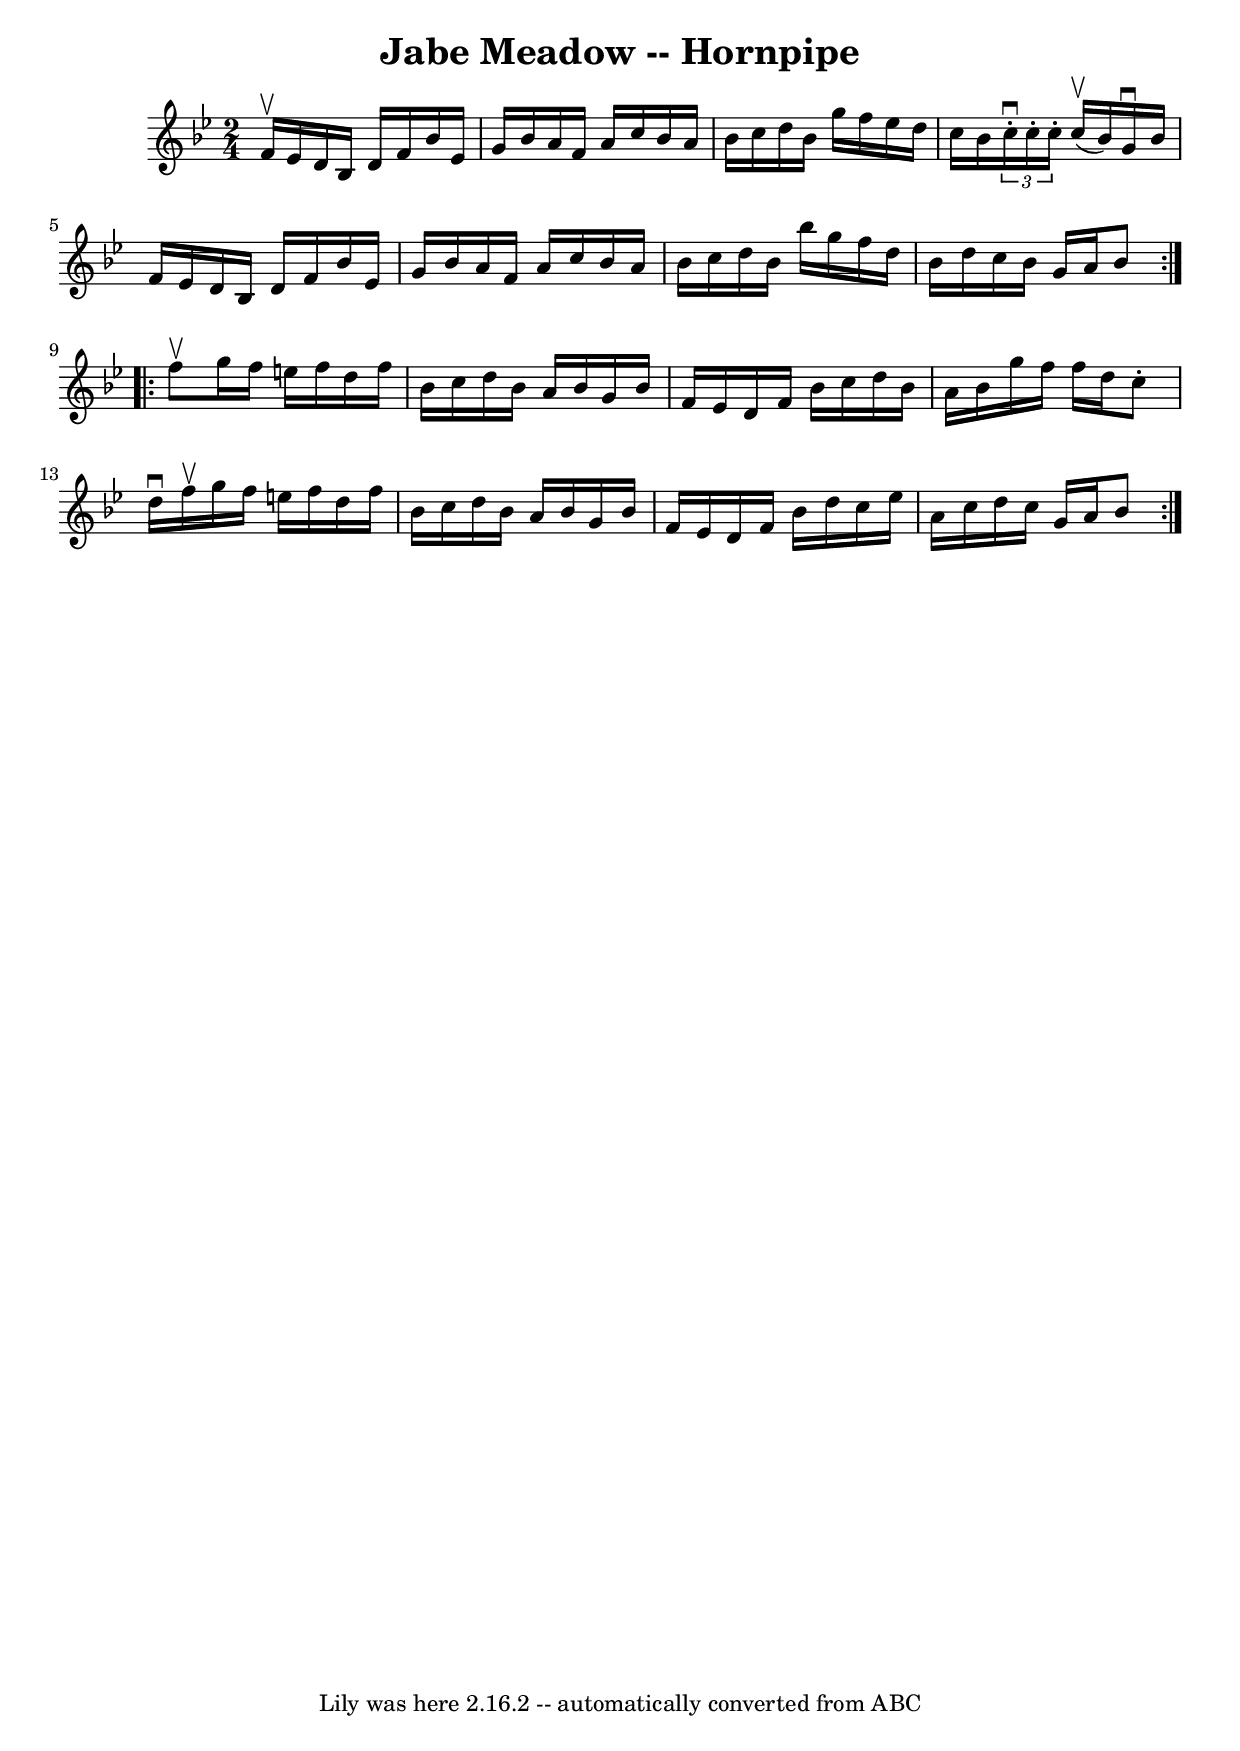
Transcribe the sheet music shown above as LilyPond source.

\version "2.16.2"
\include "Mammoth.ily"
\header {
  %% book = "Cole's 1000 Fiddle Tunes"
 crossRefNumber = "1"
 footnotes = ""
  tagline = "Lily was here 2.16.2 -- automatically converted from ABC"
  title = "Jabe Meadow -- Hornpipe"

}
voicedefault =  {



  \repeat volta 2 {

    \time 2/4      \key bes \major f'16^\upbow ees'16   |
 d'16 bes16 d'16 f'16 bes'16 ees'16 g'16 bes'16   |
 a'16 f'16 a'16 c''16 bes'16 a'16 bes'16 c''16   |
 d''16 bes'16 g''16 f''16 ees''16 d''16 c''16 bes'16   |
    \times 2/3 {  
 c''16^\downbow-. c''16-. c''16-. 
    } c''16 (^\upbow bes'16) g'16^\downbow bes'16 f'16 ees'16   |
 d'16 bes16 d'16 f'16 bes'16 ees'16 g'16 bes'16   |
 a'16 f'16 a'16 c''16 bes'16 a'16 bes'16 c''16   |
 d''16 bes'16 bes''16 g''16 f''16 d''16 bes'16 d''16   |
 c''16    
 bes'16 g'16 a'16 bes'8  
  }     
  \repeat volta 2 { f''8^\upbow   |
 g''16 f''16 e''16 f''16 d''16 f''16 bes'16 c''16   |
 d''16 bes'16 a'16 bes'16 g'16 bes'16 f'16 ees'16   |
 d'16 f'16 bes'16 c''16 d''16 bes'16 a'16 bes'16   |
 g''16 f''16 f''16 d''16 c''8-. d''16^\downbow f''16^\upbow |
 g''16 f''16 e''16 f''16 d''16 f''16 bes'16 c''16   |
 d''16 bes'16 a'16 bes'16 g'16 bes'16 f'16 ees'16   |
 d'16 f'16 bes'16 d''16 c''16 ees''16 a'16 c''16   |
 d''16 c''16 g'16 a'16 
 bes'8  
  }   

}

\score{
  <<

    \context Staff="default"
    {
      \voicedefault 
      
    }

  >>
  \layout {
    
  }
  \midi {
  }

}
